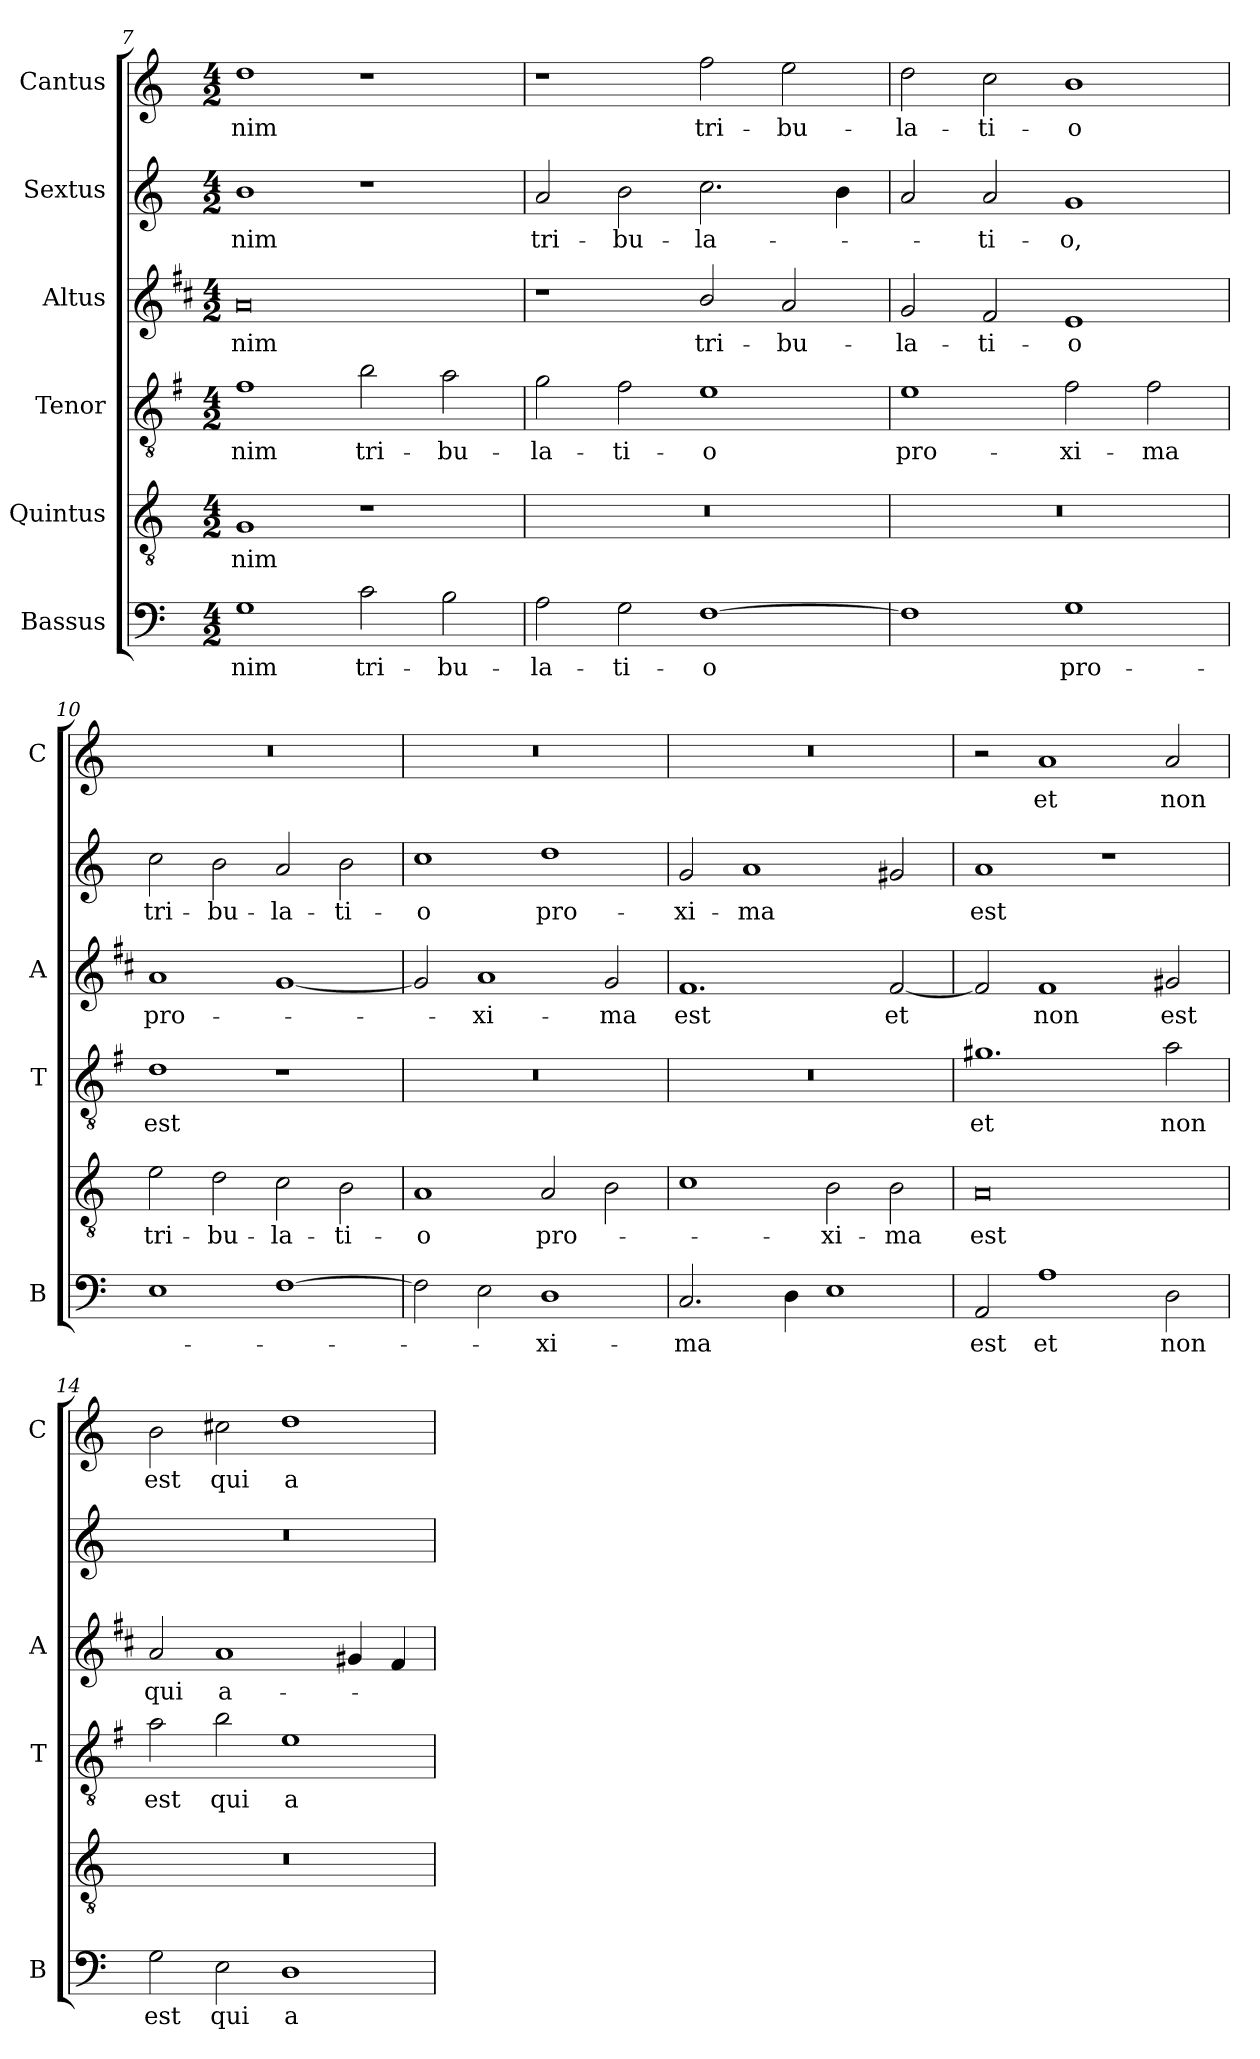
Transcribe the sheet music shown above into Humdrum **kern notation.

**kern	**text	**kern	**text	**kern	**text	**kern	**text	**kern	**text	**kern	**text
*part6	*part6	*part5	*part5	*part4	*part4	*part3	*part3	*part2	*part2	*part1	*part1
*staff6	*staff6	*staff5	*staff5	*staff4	*staff4	*staff3	*staff3	*staff2	*staff2	*staff1	*staff1
*I"Bassus	*	*I"Quintus	*	*I"Tenor	*	*I"Altus	*	*I"Sextus	*	*I"Cantus	*
*I'B	*	*	*	*I'T	*	*I'A	*	*	*	*I'C	*
*clefF4	*	*clefGv2	*	*clefGv2	*	*clefG2	*	*clefG2	*	*clefG2	*
*	*	*	*	*ITrd4c7	*	*ITrd1c2	*	*	*	*	*
*k[]	*	*k[]	*	*k[]	*	*k[]	*	*k[]	*	*k[]	*
*C:	*	*C:	*	*C:	*	*C:	*	*C:	*	*C:	*
*M4/2	*	*M4/2	*	*M4/2	*	*M4/2	*	*M4/2	*	*M4/2	*
=7	=7	=7	=7	=7	=7	=7	=7	=7	=7	=7	=7
!	!LO:LY:b	!	!LO:LY:b	!	!LO:LY:b	!	!LO:LY:b	!	!LO:LY:b	!	!LO:LY:b
1G	-nim	1G	-nim	1B	-nim	0g	-nim	1b	-nim	1dd	-nim
!	!LO:LY:b	!	!	!	!LO:LY:b	!	!	!	!	!	!
2c\	tri-	1r	.	2e\	tri-	.	.	1r	.	1r	.
!	!LO:LY:b	!	!	!	!LO:LY:b	!	!	!	!	!	!
2B\	-bu-	.	.	2d\	-bu-	.	.	.	.	.	.
=8	=8	=8	=8	=8	=8	=8	=8	=8	=8	=8	=8
!	!LO:LY:b	!	!	!	!LO:LY:b	!	!	!	!LO:LY:b	!	!
2A\	-la-	0r	.	2c\	-la-	1r	.	2a/	tri-	1r	.
!	!LO:LY:b	!	!	!	!LO:LY:b	!	!	!	!LO:LY:b	!	!
2G\	-ti-	.	.	2B\	-ti-	.	.	2b\	-bu-	.	.
!	!LO:LY:b	!	!	!	!LO:LY:b	!	!LO:LY:b	!	!LO:LY:b	!	!LO:LY:b
[1F	-o	.	.	1A	-o	2a/	tri-	2.cc\	-la-	2ff\	tri-
!	!	!	!	!	!	!	!LO:LY:b	!	!	!	!LO:LY:b
.	.	.	.	.	.	2g/	-bu-	.	.	2ee\	-bu-
.	.	.	.	.	.	.	.	4b\	.	.	.
=9	=9	=9	=9	=9	=9	=9	=9	=9	=9	=9	=9
!	!	!	!	!	!LO:LY:b	!	!LO:LY:b	!	!	!	!LO:LY:b
1F]	.	0r	.	1A	pro-	2f/	-la-	2a/	.	2dd\	-la-
!	!	!	!	!	!	!	!LO:LY:b	!	!LO:LY:b	!	!LO:LY:b
.	.	.	.	.	.	2e/	-ti-	2a/	-ti-	2cc\	-ti-
!	!LO:LY:b	!	!	!	!LO:LY:b	!	!LO:LY:b	!	!LO:LY:b	!	!LO:LY:b
1G	pro-	.	.	2B\	-xi-	1d	-o	1g	-o,	1b	-o
!	!	!	!	!	!LO:LY:b	!	!	!	!	!	!
.	.	.	.	2B\	-ma	.	.	.	.	.	.
=10	=10	=10	=10	=10	=10	=10	=10	=10	=10	=10	=10
!	!	!	!LO:LY:b	!	!LO:LY:b	!	!LO:LY:b	!	!LO:LY:b	!	!
1E	.	2e\	tri-	1G	est	1g	pro-	2cc\	tri-	0r	.
!	!	!	!LO:LY:b	!	!	!	!	!	!LO:LY:b	!	!
.	.	2d\	-bu-	.	.	.	.	2b\	-bu-	.	.
!	!	!	!LO:LY:b	!	!	!	!	!	!LO:LY:b	!	!
[1F	.	2c\	-la-	1r	.	[1f	.	2a/	-la-	.	.
!	!	!	!LO:LY:b	!	!	!	!	!	!LO:LY:b	!	!
.	.	2B\	-ti-	.	.	.	.	2b\	-ti-	.	.
=11	=11	=11	=11	=11	=11	=11	=11	=11	=11	=11	=11
!	!	!	!LO:LY:b	!	!	!	!	!	!LO:LY:b	!	!
2F\]	.	1A	-o	0r	.	2f/]	.	1cc	-o	0r	.
!	!	!	!	!	!	!	!LO:LY:b	!	!	!	!
2E\	.	.	.	.	.	1g	-xi-	.	.	.	.
!	!LO:LY:b	!	!LO:LY:b	!	!	!	!	!	!LO:LY:b	!	!
1D	-xi-	2A/	pro-	.	.	.	.	1dd	pro-	.	.
!	!	!	!	!	!	!	!LO:LY:b	!	!	!	!
.	.	2B\	.	.	.	2f/	-ma	.	.	.	.
!!LO:PB:g=z
=12	=12	=12	=12	=12	=12	=12	=12	=12	=12	=12	=12
!	!LO:LY:b	!	!	!	!	!	!LO:LY:b	!	!LO:LY:b	!	!
2.C/	-ma	1c	.	0r	.	1.e	est	2g/	-xi-	0r	.
!	!	!	!	!	!	!	!	!	!LO:LY:b	!	!
.	.	.	.	.	.	.	.	1a	-ma	.	.
4D\	.	.	.	.	.	.	.	.	.	.	.
!	!	!	!LO:LY:b	!	!	!	!	!	!	!	!
1E	.	2B\	-xi-	.	.	.	.	.	.	.	.
!	!	!	!LO:LY:b	!	!	!	!LO:LY:b	!	!	!	!
.	.	2B\	-ma	.	.	[2e/	et	2g#X/	.	.	.
=13	=13	=13	=13	=13	=13	=13	=13	=13	=13	=13	=13
!	!LO:LY:b	!	!LO:LY:b	!	!LO:LY:b	!	!	!	!LO:LY:b	!	!
2AA/	est	0A	est	1.c#X	et	2e/]	.	1a	est	2r	.
!	!LO:LY:b	!	!	!	!	!	!LO:LY:b	!	!	!	!LO:LY:b
1A	et	.	.	.	.	1e	non	.	.	1a	et
.	.	.	.	.	.	.	.	1r	.	.	.
!	!LO:LY:b	!	!	!	!LO:LY:b	!	!LO:LY:b	!	!	!	!LO:LY:b
2D\	non	.	.	2d\	non	2f#X/	est	.	.	2a/	non
=14	=14	=14	=14	=14	=14	=14	=14	=14	=14	=14	=14
!	!LO:LY:b	!	!	!	!LO:LY:b	!	!LO:LY:b	!	!	!	!LO:LY:b
2G\	est	0r	.	2d\	est	2g/	qui	0r	.	2b\	est
!	!LO:LY:b	!	!	!	!LO:LY:b	!	!LO:LY:b	!	!	!	!LO:LY:b
2E\	qui	.	.	2e\	qui	1g	a-	.	.	2cc#X\	qui
!	!LO:LY:b	!	!	!	!LO:LY:b	!	!	!	!	!	!LO:LY:b
1D	a-	.	.	1A	a-	.	.	.	.	1dd	a-
.	.	.	.	.	.	4f#X/	.	.	.	.	.
.	.	.	.	.	.	4e/	.	.	.	.	.
=	=	=	=	=	=	=	=	=	=	=	=
*-	*-	*-	*-	*-	*-	*-	*-	*-	*-	*-	*-
